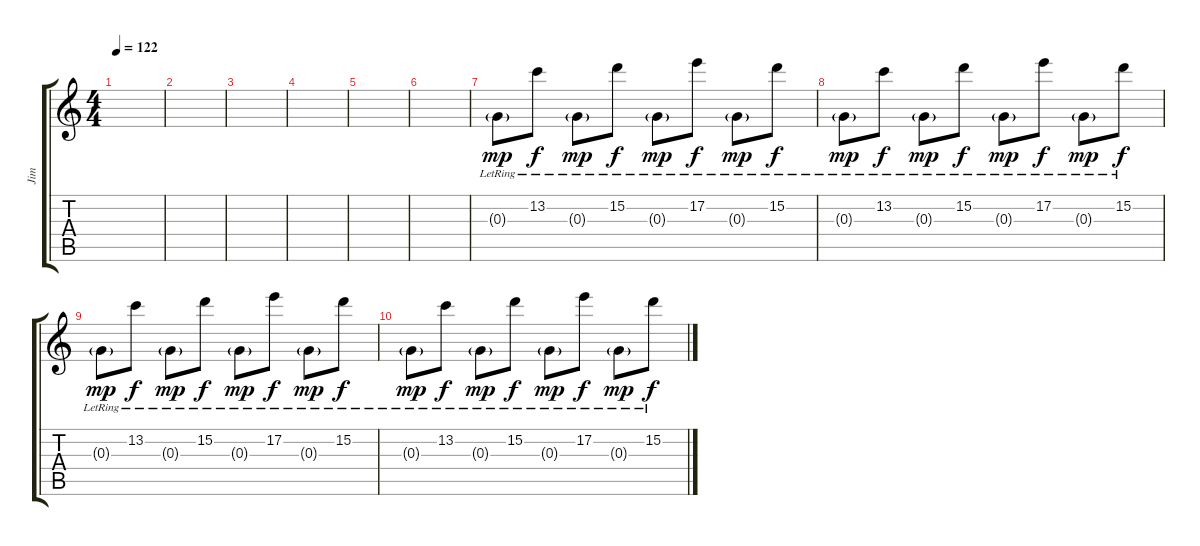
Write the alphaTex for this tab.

\track ("Jim" "Jim") {instrument electricguitarclean}
\staff {score tabs}
\tuning (E4 B3 G3 D3 A2 E2) {hide}
\ts (4 4)
\tempo 122
\clef g2
\ks c
|
|
|
|
|
|
0.3{g lr}.8{dy mp} 13.2{lr}.8{dy f} 0.3{g lr}.8{dy mp} 15.2{lr}.8{dy f} 0.3{g lr}.8{dy mp} 17.2{lr}.8{dy f} 0.3{g lr}.8{dy mp} 15.2{lr}.8{dy f} |
0.3{g lr}.8{dy mp} 13.2{lr}.8{dy f} 0.3{g lr}.8{dy mp} 15.2{lr}.8{dy f} 0.3{g lr}.8{dy mp} 17.2{lr}.8{dy f} 0.3{g lr}.8{dy mp} 15.2{lr}.8{dy f} |
0.3{g lr}.8{dy mp} 13.2{lr}.8{dy f} 0.3{g lr}.8{dy mp} 15.2{lr}.8{dy f} 0.3{g lr}.8{dy mp} 17.2{lr}.8{dy f} 0.3{g lr}.8{dy mp} 15.2{lr}.8{dy f} |
0.3{g lr}.8{dy mp} 13.2{lr}.8{dy f} 0.3{g lr}.8{dy mp} 15.2{lr}.8{dy f} 0.3{g lr}.8{dy mp} 17.2{lr}.8{dy f} 0.3{g lr}.8{dy mp} 15.2{lr}.8{dy f}
